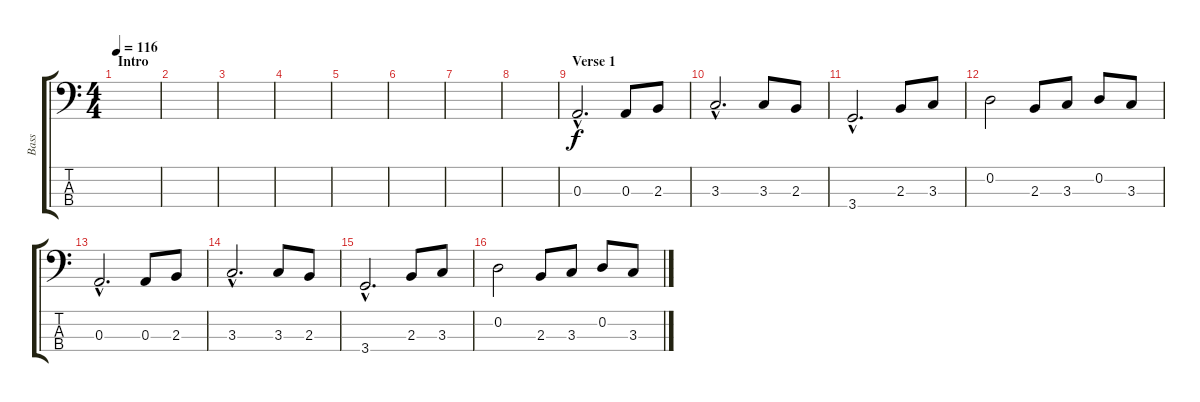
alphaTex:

\track ("Bass" "Bass") {instrument electricbassfinger}
\staff {score tabs}
\tuning (G2 D2 A1 E1) {hide}
\ts (4 4)
\section ("" "Intro")
\tempo 116
\clef f4
\ks c
|
|
|
|
|
|
|
|
\section ("" "Verse 1")
0.3{hac}.2{d} 0.3.8 2.3.8 |
3.3{hac}.2{d} 3.3.8 2.3.8 |
3.4{hac}.2{d} 2.3.8 3.3.8 |
0.2.2 2.3.8 3.3.8 0.2.8 3.3.8 |
0.3{hac}.2{d} 0.3.8 2.3.8 |
3.3{hac}.2{d} 3.3.8 2.3.8 |
3.4{hac}.2{d} 2.3.8 3.3.8 |
0.2.2 2.3.8 3.3.8 0.2.8 3.3.8
